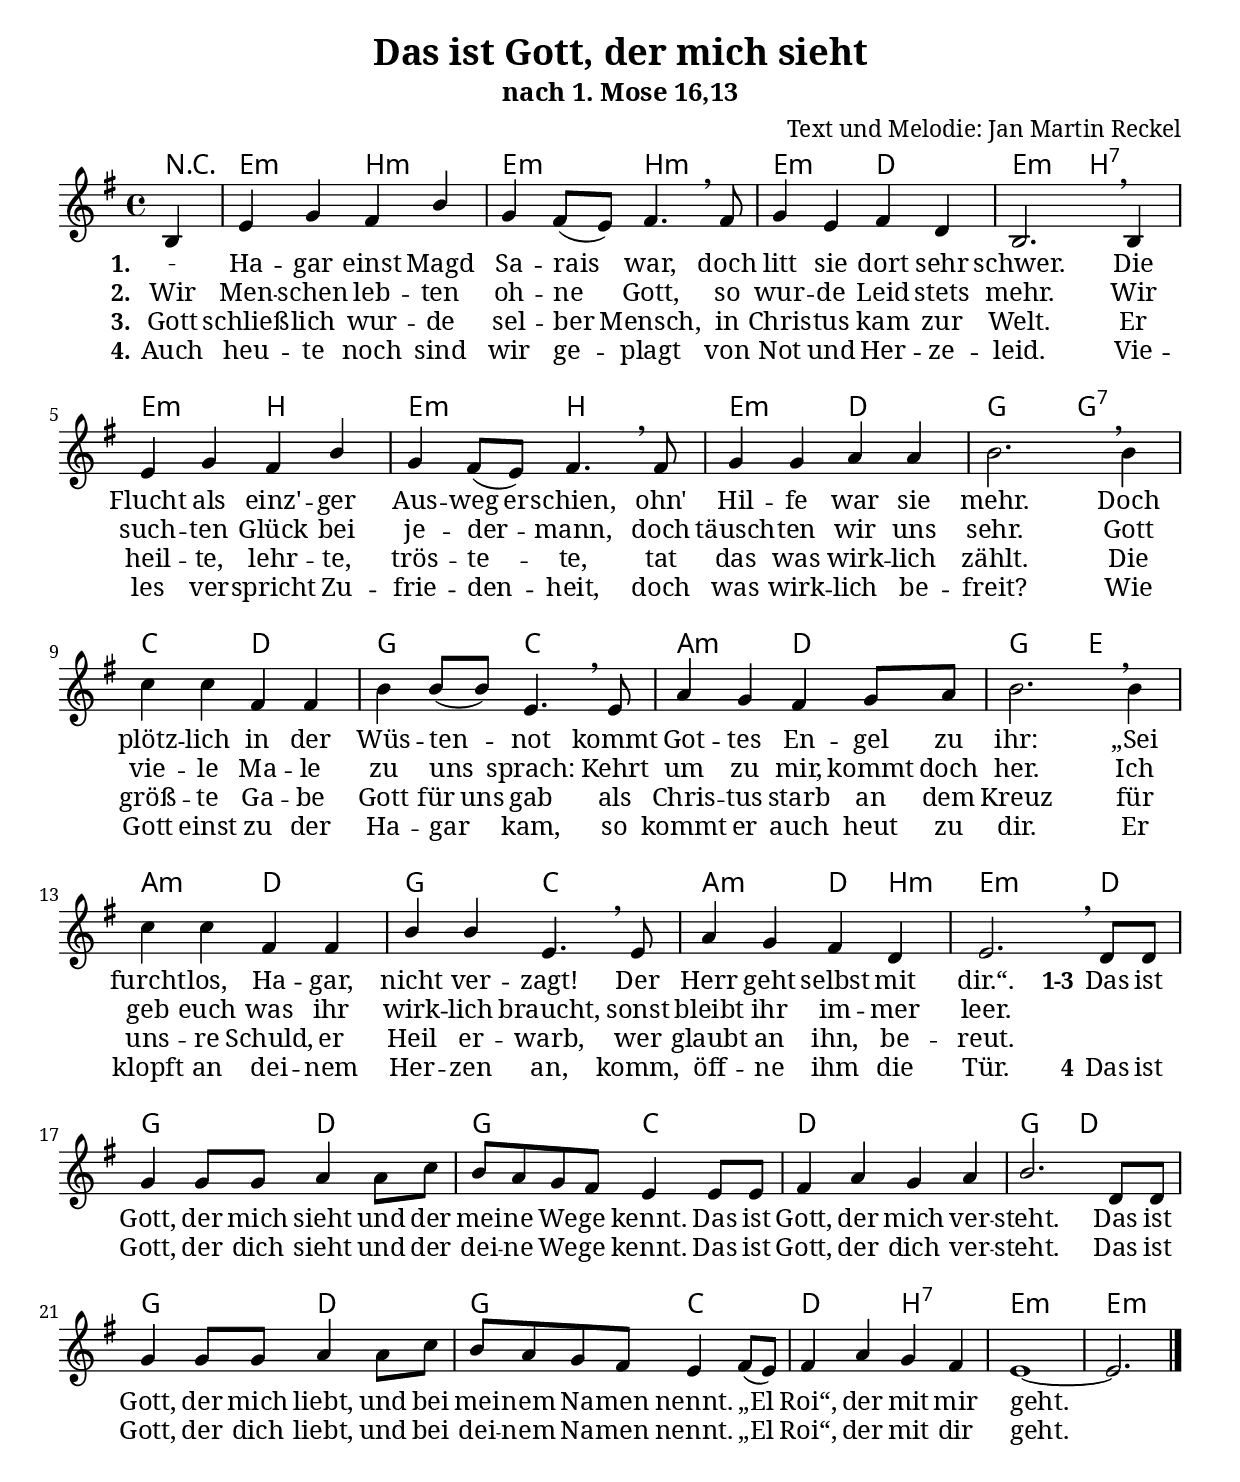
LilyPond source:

\version "2.24.0"

%category: song
%year: 2023
%bible_references: 1. Mose 16,13
%melody-composer: Jan Martin Reckel
%lyric-poet: Jan Martin Reckel

\header {
  title = "Das ist Gott, der mich sieht"
  subtitle = "nach 1. Mose 16,13"
  composer = "Text und Melodie: Jan Martin Reckel"
  % Voreingestellte LilyPond-Tagline entfernen
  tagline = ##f
}

\layout {
  \context {
    \Voice
    \consists "Melody_engraver"
  }
}

\paper {
  page-count = 1
  #(set-paper-size "a4")
  indent = 0
  system-system-spacing = #'((padding . 3) (basic-distance . 8))
  % Schönere Schriften
  myStaffSize = #20
  #(define fonts
  (make-pango-font-tree
   "Cambria"
   "Calibri"
   "Consolas"
   (/ myStaffSize 20)))
}

global = {
  \key e \minor
  \time 4/4
  \partial 4
}

chordNames = \chordmode {
  \global
  \germanChords
  % Akkorde folgen hier.
  r4 | e2:m b:m | e2:m b:m | e2:m d | e:m b:7 |  
  e2:m b | e2:m b | e2:m d | g g:7 | c d | g c | a:m d | g e | a:m d | g2 c | a:m d4 b:m | e2.:m d4 | 
  g2 d | g c | d1 | g2 d | g2 d | g c | d b:7 | e1:m~ | e2.:m 
}

sopranoVoiceStanza = \relative c' {
  \global
  \dynamicUp
  % Die Noten folgen hier.
  b4 | e g fis b | g fis8( e ) fis4. \breathe fis8 | g4 e fis d | b2. \breathe b4 |
  e g fis b | g fis8( e ) fis4. \breathe fis8 | g4 g a a | b2. \breathe b4 |
  c c fis, fis | b4 b8( b ) e,4. \breathe e8 | a4 g fis g8 a | b2. \breathe b4 |
  c4 c fis, fis | b4 b4 e,4. \breathe e8 | a4 g fis d | e2. \breathe
}

sopranoVoiceRefrain = \relative c' {
  d8 d8 | g4 g8 g8 a4 a8 c | b a g fis e4 e8 e | fis4 a g a | b2. 
  d,8 d8 | g4 g8 g8 a4 a8 c | b a g fis e4 fis8( e ) | fis4 a g fis | e1~ | e2. \bar "|."
}

verseOne = \lyricmode {
  \set stanza = "1."
  % Liedtext folgt hier.
  - Ha -- gar einst Magd Sa -- rais war, 
  doch litt sie dort sehr schwer.
  Die Flucht als einz' -- ger \set ignoreMelismata = ##t Aus -- weg  er -- schien, \unset ignoreMelismata 
  ohn' Hil -- fe war sie mehr.
  Doch plötz -- lich in der Wüs -- ten -- not kommt 
  Got -- tes En -- gel zu ihr:
  „Sei furcht -- los, Ha -- gar, nicht ver -- zagt!
  Der Herr geht selbst mit dir.“.
}

verseTwo = \lyricmode {
  \set stanza = "2."
  % Liedtext folgt hier.
  Wir Men -- schen leb -- ten oh -- ne Gott, \unset ignoreMelismata 
  so wur -- de Leid stets mehr.
  Wir such -- ten Glück bei je -- der -- mann,
  doch täusch -- ten wir uns sehr.
  Gott vie -- le Ma -- le zu uns sprach:
  Kehrt um zu mir, kommt doch her.
  Ich geb euch was ihr wirk -- lich braucht,
  sonst bleibt ihr im -- mer leer.
}

verseThree = \lyricmode {
  \set stanza = "2."
  % Liedtext folgt hier.
  Die Men -- schen leb -- ten oh -- ne Gott, \unset ignoreMelismata 
  so wur -- de Leid stets mehr.
  Wir such -- ten Glück bei je -- der -- mann,
  doch täusch -- ten wir uns sehr.
  Gott vie -- le Ma -- le zu uns sprach:
  Kehrt um zu mir, kommt doch her.
  Ich geb euch was ihr wirk -- ich braucht,
  sonst bleibt ihr im -- mer leer.
}

verseThree = \lyricmode {
  \set stanza = "3."
  % Liedtext folgt hier.
  Gott schließ -- lich wur -- de sel -- ber Mensch,
  in Chris -- tus kam zur Welt.
  Er heil -- te, lehr -- te, trös -- te -- te,
  tat das was wirk -- lich zählt.
  \set ignoreMelismata = ##t Die größ -- te Ga -- be Gott für uns gab  \unset ignoreMelismata
  als Chris -- tus  starb an dem Kreuz
  für uns -- re Schuld, er Heil er -- warb,
  wer glaubt an ihn, be -- reut.
}

verseFour = \lyricmode {
  \set stanza = "4."
  % Liedtext folgt hier.
  Auch heu -- te noch sind wir ge -- plagt von Not und Her -- ze -- leid.
  Vie -- les ver -- spricht Zu -- frie -- den -- heit, doch was wirk -- lich be -- freit?
  Wie Gott einst zu der Ha -- gar kam, so kommt er auch heut zu dir.
  Er klopft an dei -- nem Her -- zen an,
  komm, öff -- ne ihm die Tür.
}

verseRefrain = \lyricmode {
  \set stanza = "1-3" Das ist Gott, der mich sieht und der mei -- ne We -- ge kennt.
  Das ist Gott, der mich ver -- steht.
  
  Das ist Gott, der mich liebt,
  und bei mei -- nem Na -- men nennt.
  „El Roi“, der mit mir geht.
}

verseRefrainTwo = \lyricmode {
  \set stanza = "4" Das ist Gott, der dich sieht und der dei -- ne We -- ge kennt.
  Das ist Gott, der dich ver -- steht.
  
  Das ist Gott, der dich liebt,
  und bei dei -- nem Na -- men nennt.
  „El Roi“, der mit dir geht.
}

chordsPart = \new ChordNames \chordNames

sopranoVoicePart = \new Staff \with {
  instrumentName = ""
  midiInstrument = "choir aahs"
} { \sopranoVoiceStanza \sopranoVoiceRefrain }
\addlyrics { \verseOne \verseRefrain }
\addlyrics { \verseTwo }
\addlyrics { \verseThree }
\addlyrics { \verseFour \verseRefrainTwo }
\score {
  <<
    \chordsPart
    \sopranoVoicePart
  >>
  \layout { }
  \midi {
    \tempo 4=100
  }
}
